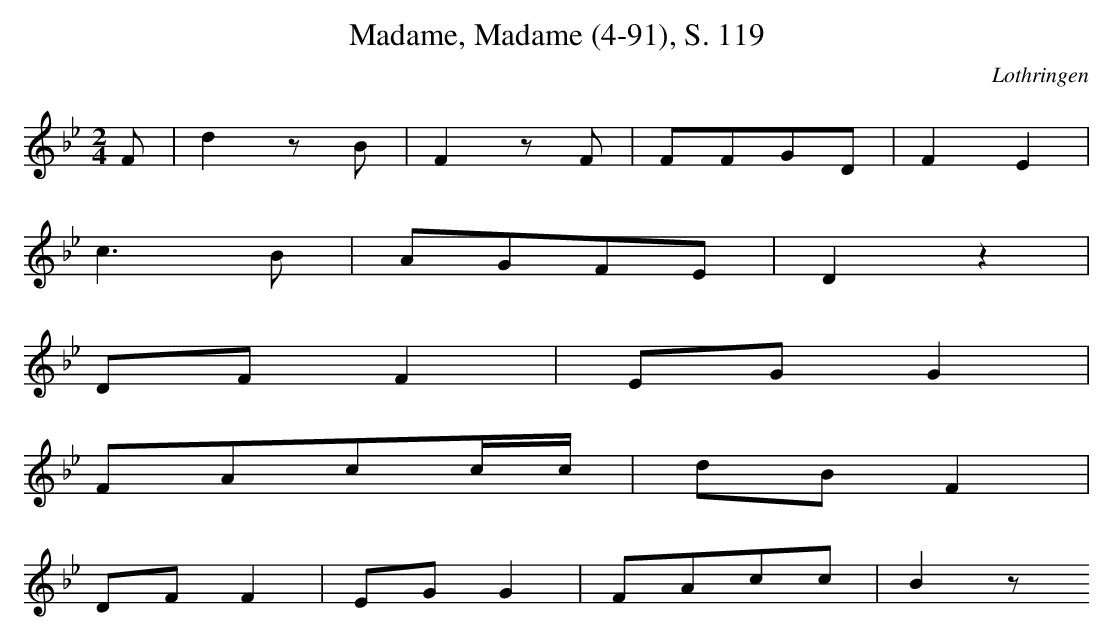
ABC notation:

X:1
T: Madame, Madame (4-91), S. 119
O: Lothringen
M: 2/4
L: 1/16
K: Bb
F2 | d4z2B2 | F4z2F2 | F2F2G2D2 | F4E4 |
c6B2 | A2G2F2E2 | D4z4 |
D2F2F4 | E2G2G4 |
F2A2c2cc | d2B2F4 |
D2F2F4 | E2G2G4 | F2A2c2c2 | B4z2
